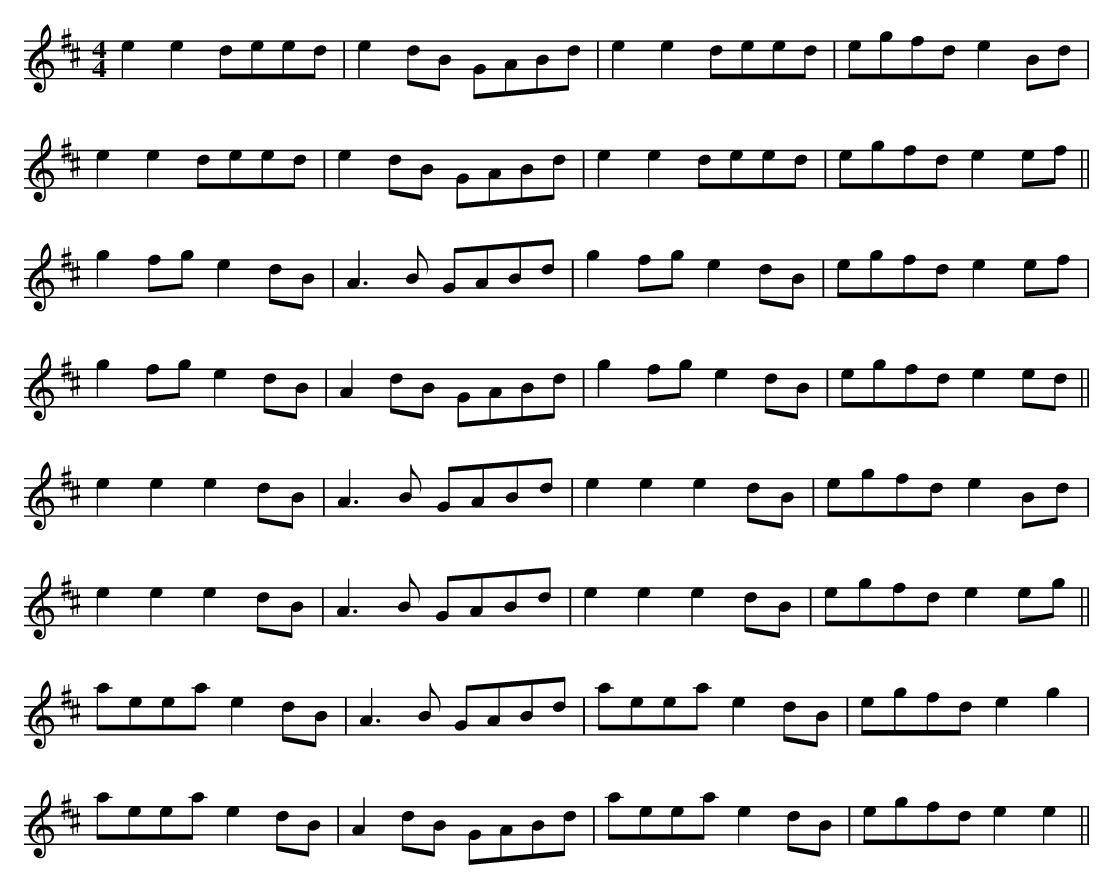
X:1
M:4/4
K:Edor
e2 e2 deed|e2dB GABd|e2 e2 deed|egfd e2Bd|
e2 e2 deed|e2dB GABd|e2 e2 deed|egfd e2ef||
g2fg e2dB|A3B GABd|g2fg e2dB|egfd e2ef|
g2fg e2dB|A2dB GABd|g2fg e2dB|egfd e2ed||
e2 e2 e2dB|A3B GABd|e2 e2 e2dB|egfd e2Bd|
e2 e2 e2dB|A3B GABd|e2 e2 e2dB|egfd e2eg||
aeea e2dB|A3B GABd|aeea e2dB|egfd e2g2|
aeea e2dB|A2dB GABd|aeea e2dB|egfd e2e2||
